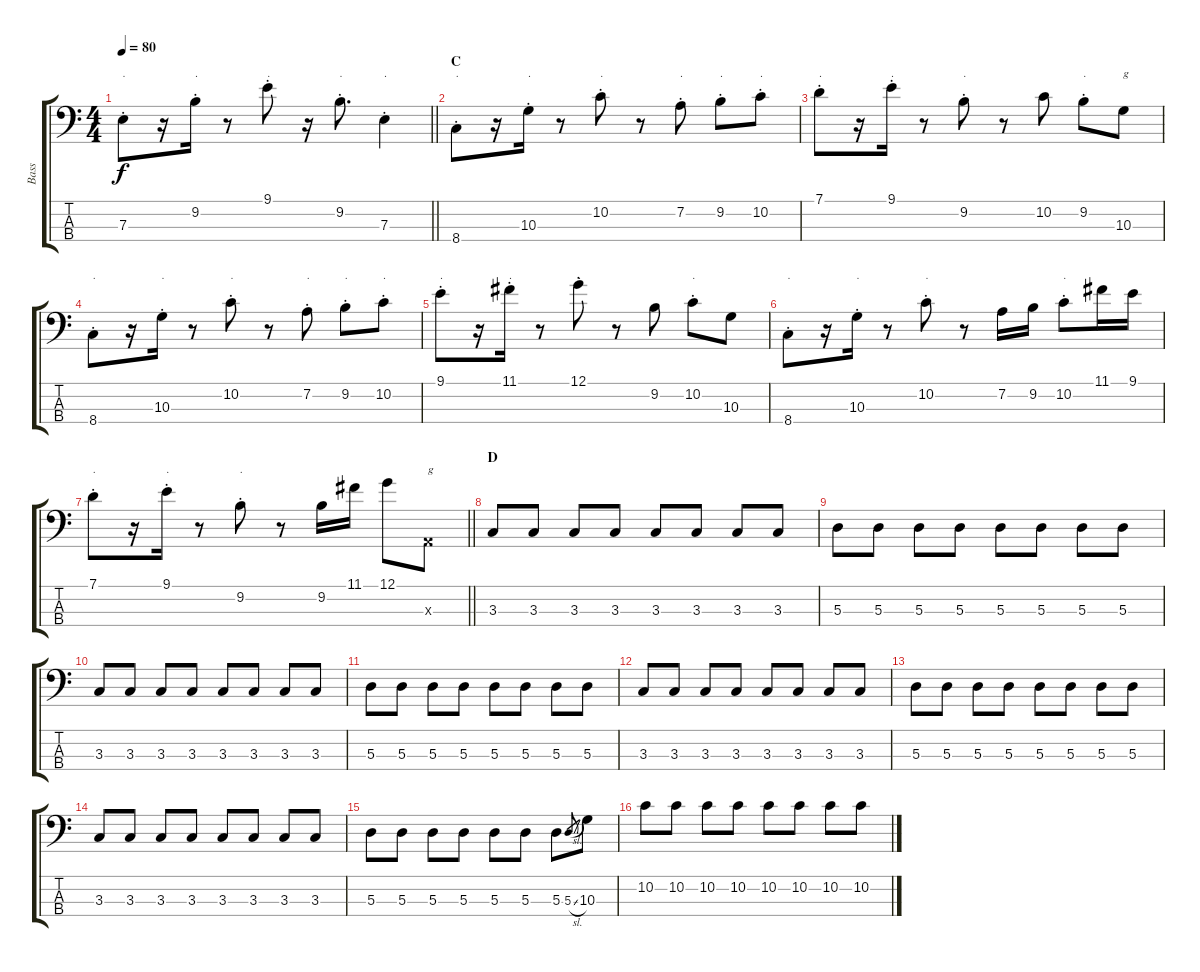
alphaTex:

\track ("Bass" "Bass") {instrument electricbassfinger}
\staff {score tabs}
\tuning (G2 D2 A1 E1) {hide}
\ts (4 4)
\tempo 80
\clef f4
\barLineRight lightlight
\ks c
7.3{st}.8{txt "." dy f} r.16 9.2{st}.16{txt "."} r.8 9.1{st}.8{txt "."} r.16 9.2{st}.8{d txt "."} 7.3{st}.4{txt "."} |
\section ("" "C")
8.4{st}.8{txt "."} r.16 10.3{st}.16{txt "."} r.8 10.2{st}.8{txt "."} r.8 7.2{st}.8{txt "."} 9.2{st}.8{txt "."} 10.2{st}.8{txt "."} |
7.1{st}.8{txt "."} r.16 9.1{st}.16{txt "."} r.8 9.2{st}.8{txt "."} r.8 10.2.8 9.2{st}.8{txt "."} 10.3.8{txt "g"} |
8.4{st}.8{txt "."} r.16 10.3{st}.16{txt "."} r.8 10.2{st}.8{txt "."} r.8 7.2{st}.8{txt "."} 9.2{st}.8{txt "."} 10.2{st}.8{txt "."} |
9.1{st}.8{txt "."} r.16 11.1{st}.16{txt "."} r.8 12.1{st}.8{txt "."} r.8 9.2.8 10.2{st}.8{txt "."} 10.3.8 |
8.4{st}.8{txt "."} r.16 10.3{st}.16{txt "."} r.8 10.2{st}.8{txt "."} r.8 7.2.16 9.2.16 10.2{st}.8{txt "."} 11.1.16 9.1.16 |
\barLineRight lightlight
7.1{st}.8{txt "."} r.16 9.1{st}.16{txt "."} r.8 9.2{st}.8{txt "."} r.8 9.2.16 11.1.16 12.1.8 0.3{x}.8{txt "g"} |
\section ("" "D")
3.3.8 3.3.8 3.3.8 3.3.8 3.3.8 3.3.8 3.3.8 3.3.8 |
5.3.8 5.3.8 5.3.8 5.3.8 5.3.8 5.3.8 5.3.8 5.3.8 |
3.3.8 3.3.8 3.3.8 3.3.8 3.3.8 3.3.8 3.3.8 3.3.8 |
5.3.8 5.3.8 5.3.8 5.3.8 5.3.8 5.3.8 5.3.8 5.3.8 |
3.3.8 3.3.8 3.3.8 3.3.8 3.3.8 3.3.8 3.3.8 3.3.8 |
5.3.8 5.3.8 5.3.8 5.3.8 5.3.8 5.3.8 5.3.8 5.3.8 |
3.3.8 3.3.8 3.3.8 3.3.8 3.3.8 3.3.8 3.3.8 3.3.8 |
5.3.8 5.3.8 5.3.8 5.3.8 5.3.8 5.3.8 5.3.8 5.3{sl}.8{gr} 10.3.8 |
10.2.8 10.2.8 10.2.8 10.2.8 10.2.8 10.2.8 10.2.8 10.2.8
